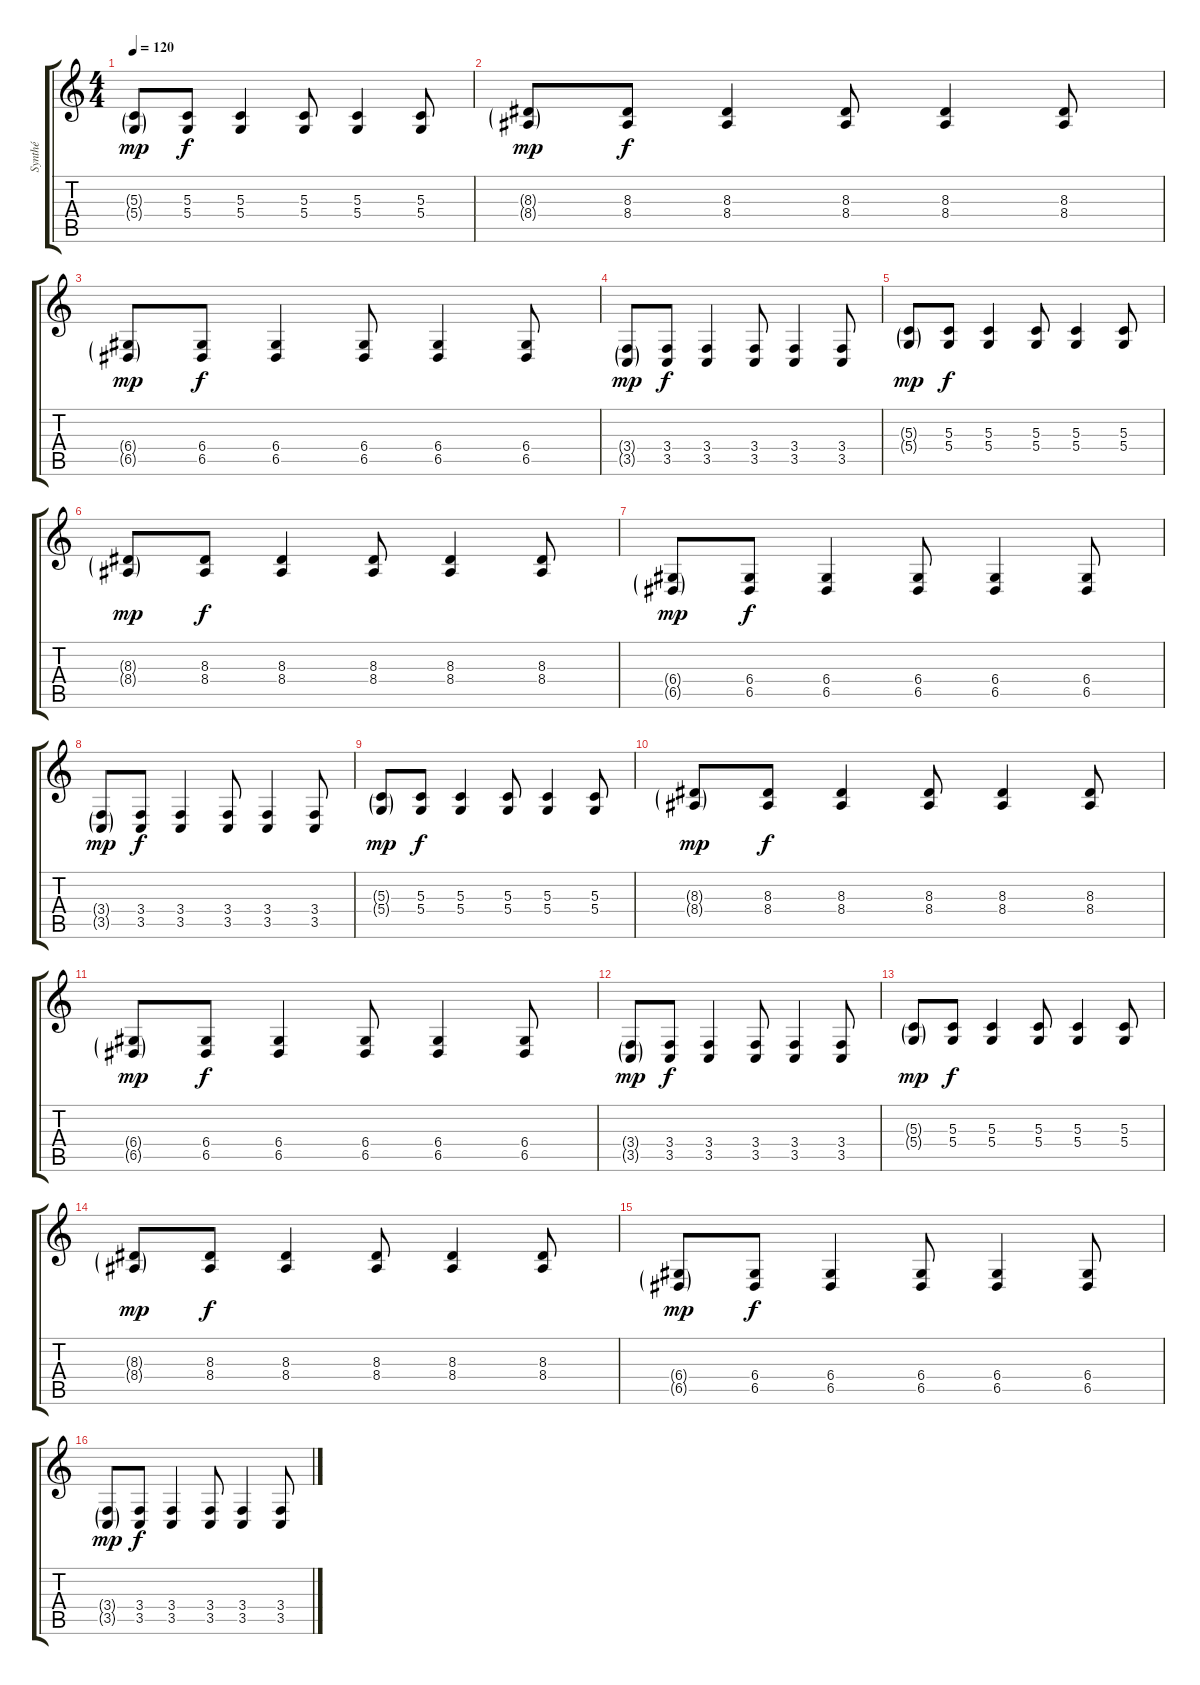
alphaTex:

\track ("Synthé" "Synthé") {instrument lead5charang}
\staff {score tabs}
\tuning (E4 B3 G3 D3 A2 E2) {hide}
\ts (4 4)
\tempo 120
\clef g2
\ks c
(5.3{g} 5.4{g}).8{dy mp} (5.3 5.4).8{dy f} (5.3 5.4).4 (5.3 5.4).8 (5.3 5.4).4 (5.3 5.4).8 |
(8.3{g} 8.4{g}).8{dy mp} (8.3 8.4).8{dy f} (8.3 8.4).4 (8.3 8.4).8 (8.3 8.4).4 (8.3 8.4).8 |
(6.4{g} 6.5{g}).8{dy mp} (6.4 6.5).8{dy f} (6.4 6.5).4 (6.4 6.5).8 (6.4 6.5).4 (6.4 6.5).8 |
(3.4{g} 3.5{g}).8{dy mp} (3.4 3.5).8{dy f} (3.4 3.5).4 (3.4 3.5).8 (3.4 3.5).4 (3.4 3.5).8 |
(5.3{g} 5.4{g}).8{dy mp} (5.3 5.4).8{dy f} (5.3 5.4).4 (5.3 5.4).8 (5.3 5.4).4 (5.3 5.4).8 |
(8.3{g} 8.4{g}).8{dy mp} (8.3 8.4).8{dy f} (8.3 8.4).4 (8.3 8.4).8 (8.3 8.4).4 (8.3 8.4).8 |
(6.4{g} 6.5{g}).8{dy mp} (6.4 6.5).8{dy f} (6.4 6.5).4 (6.4 6.5).8 (6.4 6.5).4 (6.4 6.5).8 |
(3.4{g} 3.5{g}).8{dy mp} (3.4 3.5).8{dy f} (3.4 3.5).4 (3.4 3.5).8 (3.4 3.5).4 (3.4 3.5).8 |
(5.3{g} 5.4{g}).8{dy mp} (5.3 5.4).8{dy f} (5.3 5.4).4 (5.3 5.4).8 (5.3 5.4).4 (5.3 5.4).8 |
(8.3{g} 8.4{g}).8{dy mp} (8.3 8.4).8{dy f} (8.3 8.4).4 (8.3 8.4).8 (8.3 8.4).4 (8.3 8.4).8 |
(6.4{g} 6.5{g}).8{dy mp} (6.4 6.5).8{dy f} (6.4 6.5).4 (6.4 6.5).8 (6.4 6.5).4 (6.4 6.5).8 |
(3.4{g} 3.5{g}).8{dy mp} (3.4 3.5).8{dy f} (3.4 3.5).4 (3.4 3.5).8 (3.4 3.5).4 (3.4 3.5).8 |
(5.3{g} 5.4{g}).8{dy mp} (5.3 5.4).8{dy f} (5.3 5.4).4 (5.3 5.4).8 (5.3 5.4).4 (5.3 5.4).8 |
(8.3{g} 8.4{g}).8{dy mp} (8.3 8.4).8{dy f} (8.3 8.4).4 (8.3 8.4).8 (8.3 8.4).4 (8.3 8.4).8 |
(6.4{g} 6.5{g}).8{dy mp} (6.4 6.5).8{dy f} (6.4 6.5).4 (6.4 6.5).8 (6.4 6.5).4 (6.4 6.5).8 |
(3.4{g} 3.5{g}).8{dy mp} (3.4 3.5).8{dy f} (3.4 3.5).4 (3.4 3.5).8 (3.4 3.5).4 (3.4 3.5).8
